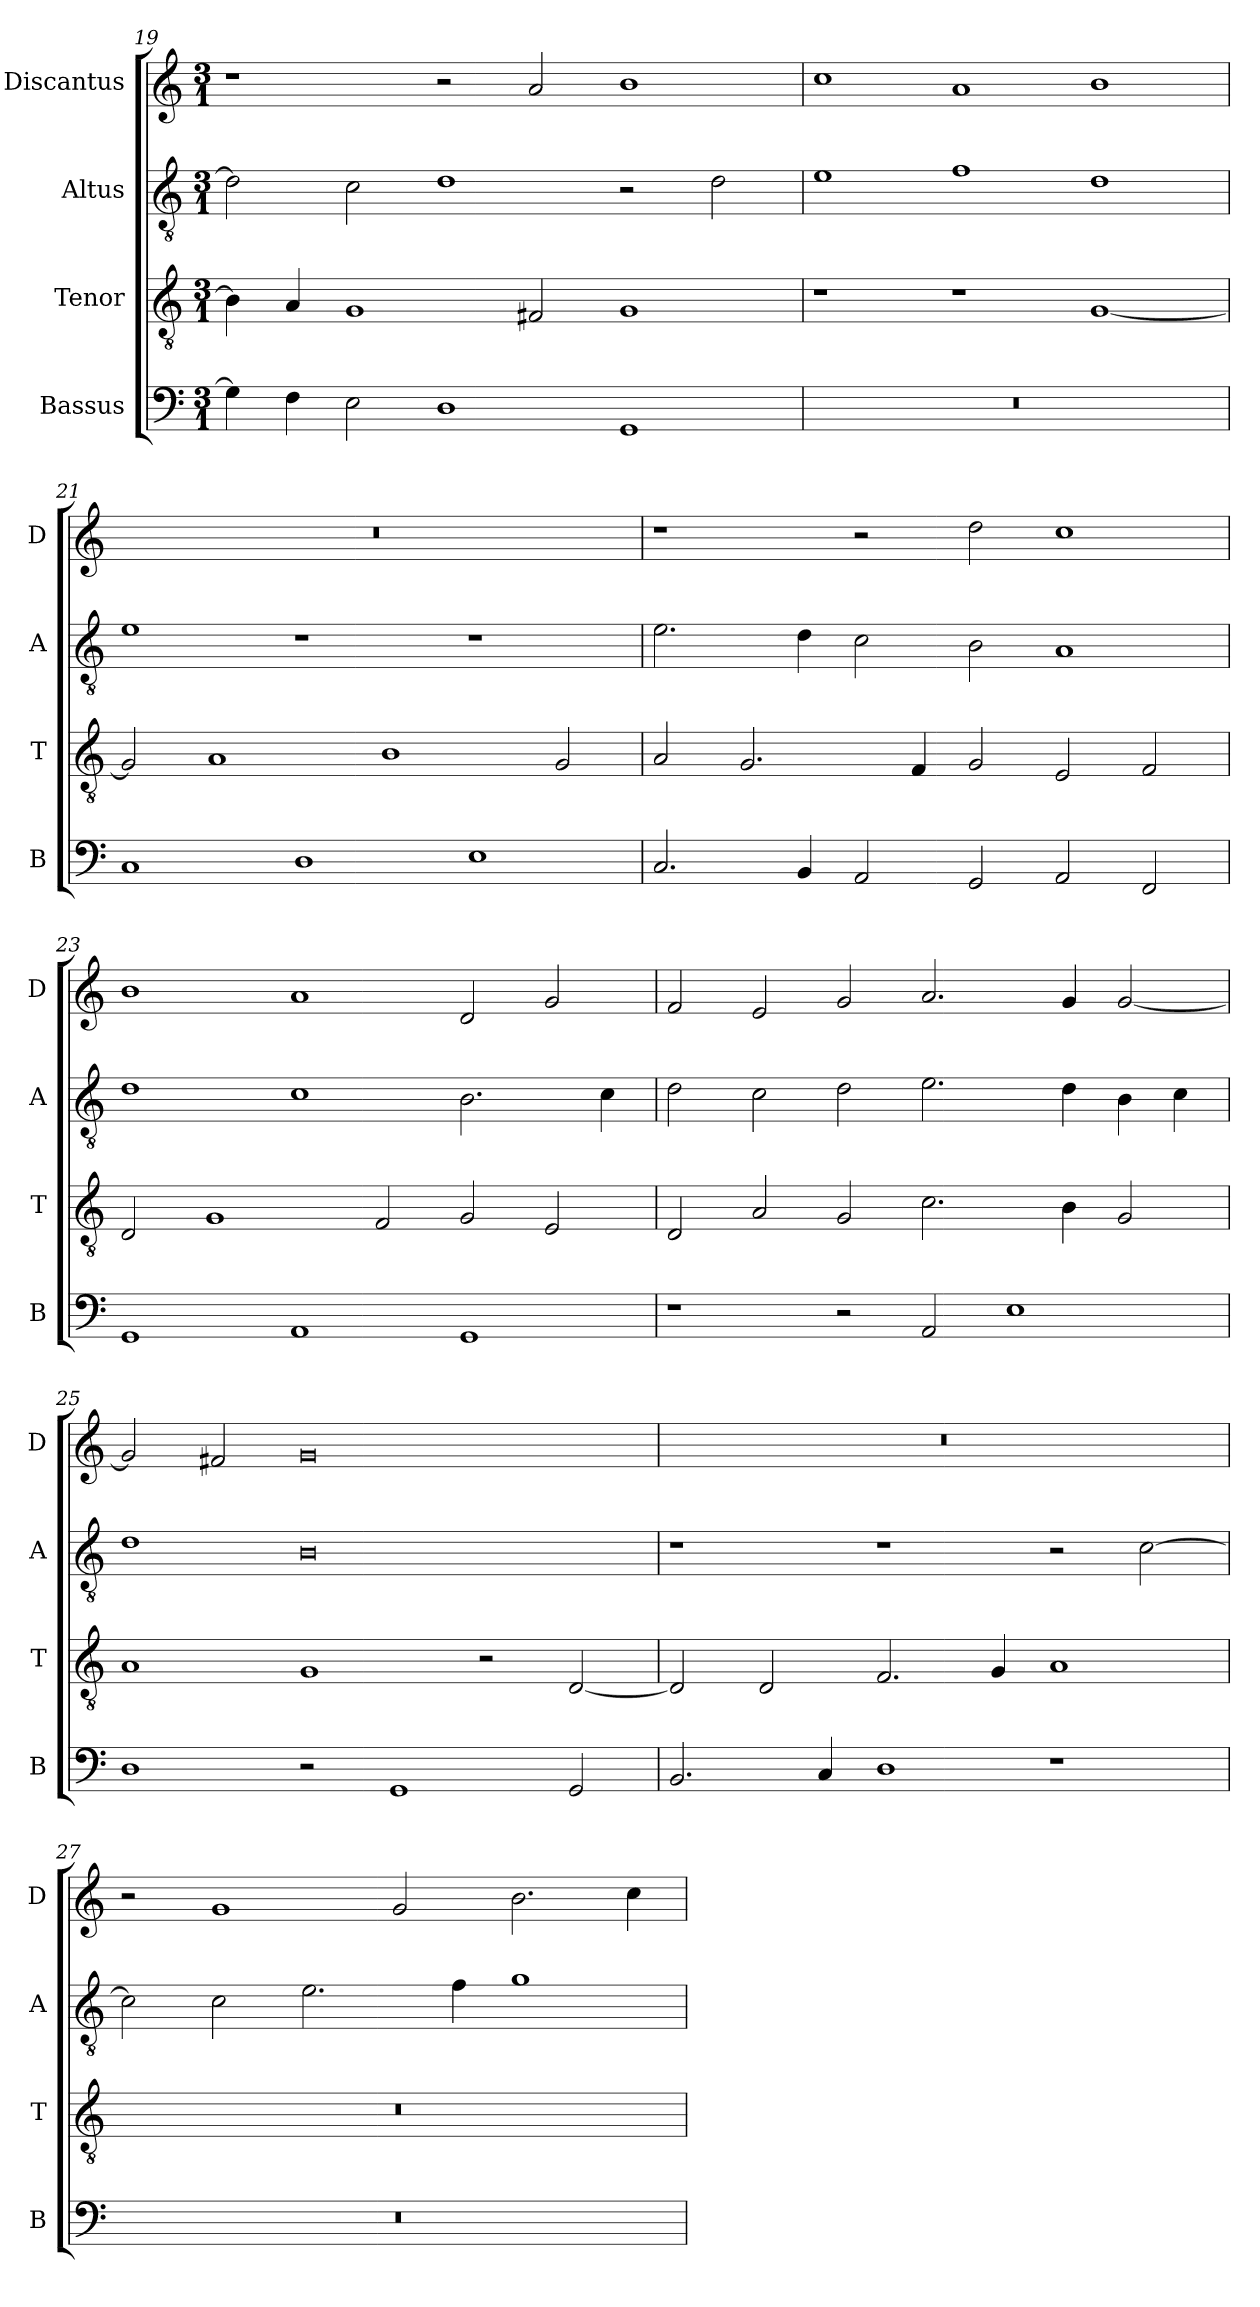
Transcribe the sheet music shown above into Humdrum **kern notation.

**kern	**kern	**kern	**kern
*part4	*part3	*part2	*part1
*staff4	*staff3	*staff2	*staff1
*I"Bassus	*I"Tenor	*I"Altus	*I"Discantus
*I'B	*I'T	*I'A	*I'D
*clefF4	*clefGv2	*clefGv2	*clefG2
*k[]	*k[]	*k[]	*k[]
*M3/1	*M3/1	*M3/1	*M3/1
=19	=19	=19	=19
4G\]	4B\]	2d\]	1r
4F\	4A/	.	.
2E\	1G	2c\	.
1D	.	1d	2r
.	2F#X/	.	2a/
1GG	1G	2r	1b
.	.	2d\	.
=20	=20	=20	=20
0.r	1r	1e	1cc
.	1r	1f	1a
.	[1G	1d	1b
=21	=21	=21	=21
1C	2G/]	1e	0.r
.	1A	.	.
1D	.	1r	.
.	1B	.	.
1E	.	1r	.
.	2G/	.	.
=22	=22	=22	=22
2.C/	2A/	2.e\	1r
.	2.G/	.	.
4BB/	.	4d\	.
2AA/	.	2c\	2r
.	4F/	.	.
2GG/	2G/	2B\	2dd\
2AA/	2E/	1A	1cc
2FF/	2F/	.	.
=23	=23	=23	=23
1GG	2D/	1d	1b
.	1G	.	.
1AA	.	1c	1a
.	2F/	.	.
1GG	2G/	2.B\	2d/
.	2E/	.	2g/
.	.	4c\	.
=24	=24	=24	=24
1r	2D/	2d\	2f/
.	2A/	2c\	2e/
2r	2G/	2d\	2g/
2AA/	2.c\	2.e\	2.a/
1E	.	.	.
.	4B\	4d\	4g/
.	2G/	4B\	[2g/
.	.	4c\	.
=25	=25	=25	=25
1D	1A	1d	2g/]
.	.	.	2f#X/
2r	1G	0B	0g
1GG	.	.	.
.	2r	.	.
2GG/	[2D/	.	.
=26	=26	=26	=26
2.BB/	2D/]	1r	0.r
.	2D/	.	.
4C/	.	.	.
1D	2.F/	1r	.
.	4G/	.	.
1r	1A	2r	.
.	.	[2c\	.
=27	=27	=27	=27
0.r	0.r	2c\]	2r
.	.	2c\	1g
.	.	2.e\	.
.	.	.	2g/
.	.	4f\	.
.	.	1g	2.b\
.	.	.	4cc\
=	=	=	=
*-	*-	*-	*-
